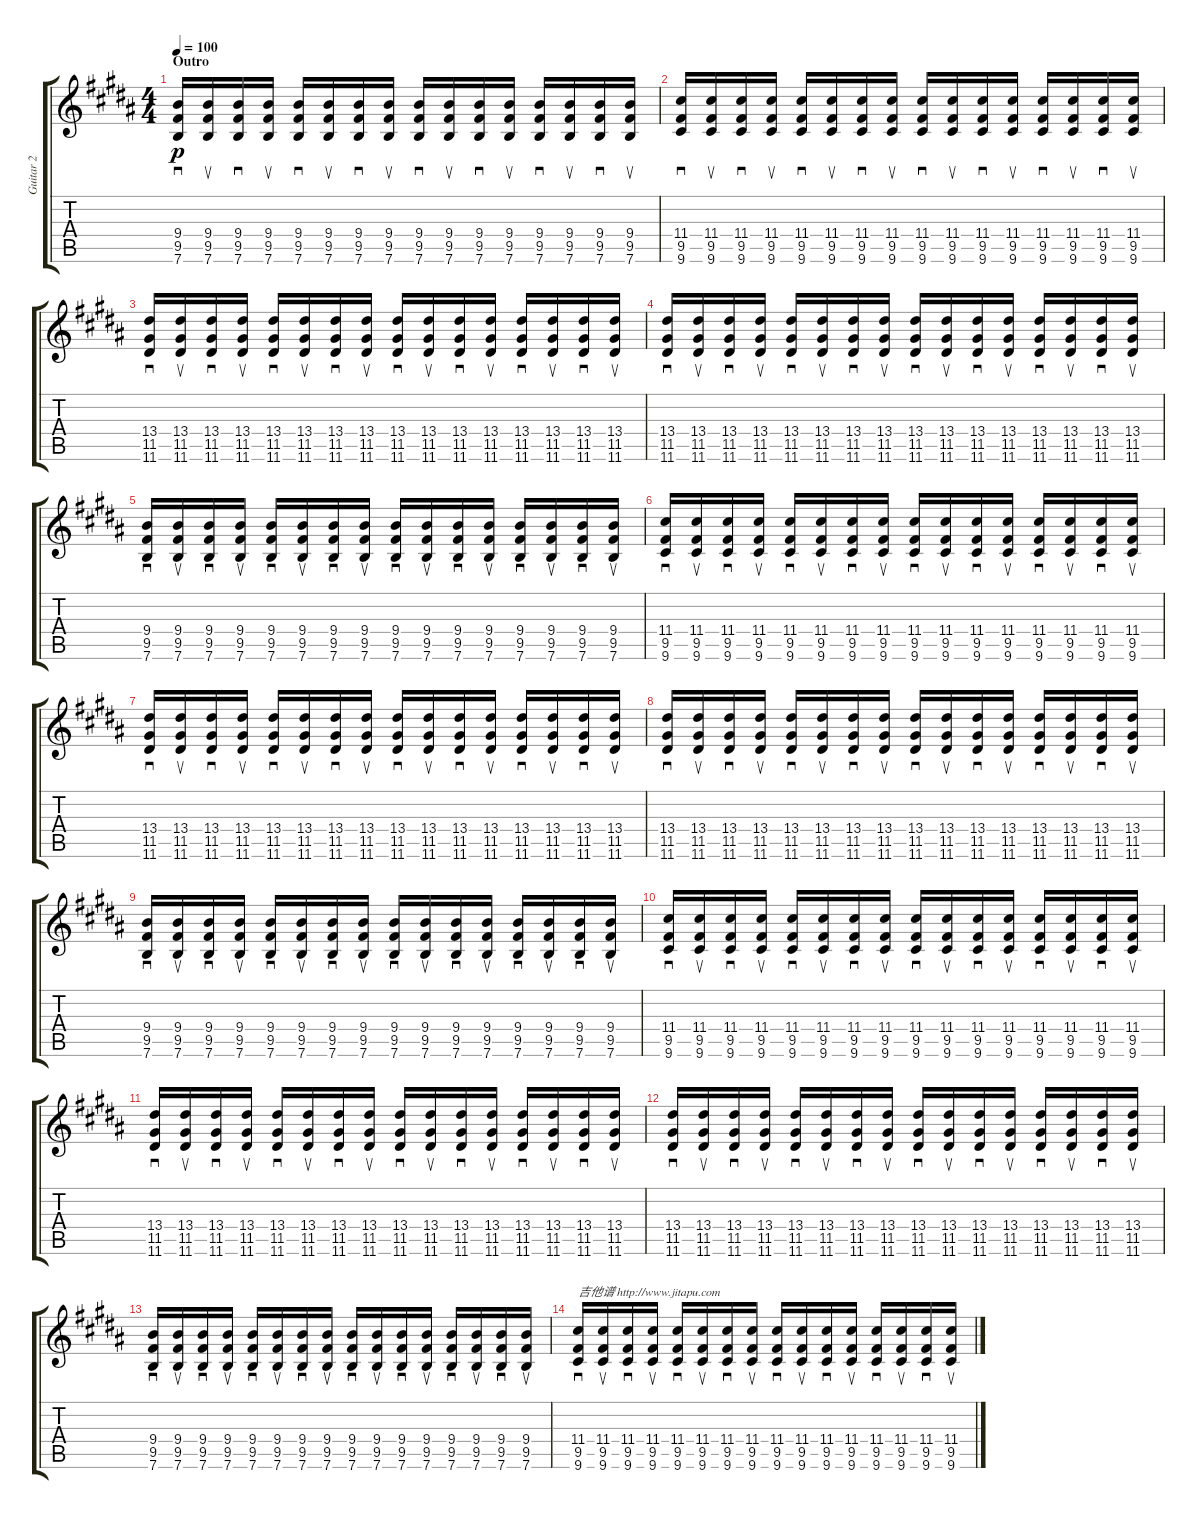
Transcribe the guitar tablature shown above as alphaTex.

\track ("Guitar 2" "Guitar 2") {instrument distortionguitar}
\staff {score tabs}
\tuning (E4 B3 G3 D3 A2 E2) {hide}
\ts (4 4)
\section ("" "Outro")
\tempo 100
\clef g2
\ks b
(9.4 9.5 7.6).16{sd dy p} (9.4 9.5 7.6).16{su} (9.4 9.5 7.6).16{sd} (9.4 9.5 7.6).16{su} (9.4 9.5 7.6).16{sd} (9.4 9.5 7.6).16{su} (9.4 9.5 7.6).16{sd} (9.4 9.5 7.6).16{su} (9.4 9.5 7.6).16{sd} (9.4 9.5 7.6).16{su} (9.4 9.5 7.6).16{sd} (9.4 9.5 7.6).16{su} (9.4 9.5 7.6).16{sd} (9.4 9.5 7.6).16{su} (9.4 9.5 7.6).16{sd} (9.4 9.5 7.6).16{su} |
(11.4 9.5 9.6).16{sd} (11.4 9.5 9.6).16{su} (11.4 9.5 9.6).16{sd} (11.4 9.5 9.6).16{su} (11.4 9.5 9.6).16{sd} (11.4 9.5 9.6).16{su} (11.4 9.5 9.6).16{sd} (11.4 9.5 9.6).16{su} (11.4 9.5 9.6).16{sd} (11.4 9.5 9.6).16{su} (11.4 9.5 9.6).16{sd} (11.4 9.5 9.6).16{su} (11.4 9.5 9.6).16{sd} (11.4 9.5 9.6).16{su} (11.4 9.5 9.6).16{sd} (11.4 9.5 9.6).16{su} |
(13.4 11.5 11.6).16{sd} (13.4 11.5 11.6).16{su} (13.4 11.5 11.6).16{sd} (13.4 11.5 11.6).16{su} (13.4 11.5 11.6).16{sd} (13.4 11.5 11.6).16{su} (13.4 11.5 11.6).16{sd} (13.4 11.5 11.6).16{su} (13.4 11.5 11.6).16{sd} (13.4 11.5 11.6).16{su} (13.4 11.5 11.6).16{sd} (13.4 11.5 11.6).16{su} (13.4 11.5 11.6).16{sd} (13.4 11.5 11.6).16{su} (13.4 11.5 11.6).16{sd} (13.4 11.5 11.6).16{su} |
(13.4 11.5 11.6).16{sd} (13.4 11.5 11.6).16{su} (13.4 11.5 11.6).16{sd} (13.4 11.5 11.6).16{su} (13.4 11.5 11.6).16{sd} (13.4 11.5 11.6).16{su} (13.4 11.5 11.6).16{sd} (13.4 11.5 11.6).16{su} (13.4 11.5 11.6).16{sd} (13.4 11.5 11.6).16{su} (13.4 11.5 11.6).16{sd} (13.4 11.5 11.6).16{su} (13.4 11.5 11.6).16{sd} (13.4 11.5 11.6).16{su} (13.4 11.5 11.6).16{sd} (13.4 11.5 11.6).16{su} |
(9.4 9.5 7.6).16{sd} (9.4 9.5 7.6).16{su} (9.4 9.5 7.6).16{sd} (9.4 9.5 7.6).16{su} (9.4 9.5 7.6).16{sd} (9.4 9.5 7.6).16{su} (9.4 9.5 7.6).16{sd} (9.4 9.5 7.6).16{su} (9.4 9.5 7.6).16{sd} (9.4 9.5 7.6).16{su} (9.4 9.5 7.6).16{sd} (9.4 9.5 7.6).16{su} (9.4 9.5 7.6).16{sd} (9.4 9.5 7.6).16{su} (9.4 9.5 7.6).16{sd} (9.4 9.5 7.6).16{su} |
(11.4 9.5 9.6).16{sd} (11.4 9.5 9.6).16{su} (11.4 9.5 9.6).16{sd} (11.4 9.5 9.6).16{su} (11.4 9.5 9.6).16{sd} (11.4 9.5 9.6).16{su} (11.4 9.5 9.6).16{sd} (11.4 9.5 9.6).16{su} (11.4 9.5 9.6).16{sd} (11.4 9.5 9.6).16{su} (11.4 9.5 9.6).16{sd} (11.4 9.5 9.6).16{su} (11.4 9.5 9.6).16{sd} (11.4 9.5 9.6).16{su} (11.4 9.5 9.6).16{sd} (11.4 9.5 9.6).16{su} |
(13.4 11.5 11.6).16{sd} (13.4 11.5 11.6).16{su} (13.4 11.5 11.6).16{sd} (13.4 11.5 11.6).16{su} (13.4 11.5 11.6).16{sd} (13.4 11.5 11.6).16{su} (13.4 11.5 11.6).16{sd} (13.4 11.5 11.6).16{su} (13.4 11.5 11.6).16{sd} (13.4 11.5 11.6).16{su} (13.4 11.5 11.6).16{sd} (13.4 11.5 11.6).16{su} (13.4 11.5 11.6).16{sd} (13.4 11.5 11.6).16{su} (13.4 11.5 11.6).16{sd} (13.4 11.5 11.6).16{su} |
(13.4 11.5 11.6).16{sd} (13.4 11.5 11.6).16{su} (13.4 11.5 11.6).16{sd} (13.4 11.5 11.6).16{su} (13.4 11.5 11.6).16{sd} (13.4 11.5 11.6).16{su} (13.4 11.5 11.6).16{sd} (13.4 11.5 11.6).16{su} (13.4 11.5 11.6).16{sd} (13.4 11.5 11.6).16{su} (13.4 11.5 11.6).16{sd} (13.4 11.5 11.6).16{su} (13.4 11.5 11.6).16{sd} (13.4 11.5 11.6).16{su} (13.4 11.5 11.6).16{sd} (13.4 11.5 11.6).16{su} |
(9.4 9.5 7.6).16{sd} (9.4 9.5 7.6).16{su} (9.4 9.5 7.6).16{sd} (9.4 9.5 7.6).16{su} (9.4 9.5 7.6).16{sd} (9.4 9.5 7.6).16{su} (9.4 9.5 7.6).16{sd} (9.4 9.5 7.6).16{su} (9.4 9.5 7.6).16{sd} (9.4 9.5 7.6).16{su} (9.4 9.5 7.6).16{sd} (9.4 9.5 7.6).16{su} (9.4 9.5 7.6).16{sd} (9.4 9.5 7.6).16{su} (9.4 9.5 7.6).16{sd} (9.4 9.5 7.6).16{su} |
(11.4 9.5 9.6).16{sd} (11.4 9.5 9.6).16{su} (11.4 9.5 9.6).16{sd} (11.4 9.5 9.6).16{su} (11.4 9.5 9.6).16{sd} (11.4 9.5 9.6).16{su} (11.4 9.5 9.6).16{sd} (11.4 9.5 9.6).16{su} (11.4 9.5 9.6).16{sd} (11.4 9.5 9.6).16{su} (11.4 9.5 9.6).16{sd} (11.4 9.5 9.6).16{su} (11.4 9.5 9.6).16{sd} (11.4 9.5 9.6).16{su} (11.4 9.5 9.6).16{sd} (11.4 9.5 9.6).16{su} |
(13.4 11.5 11.6).16{sd} (13.4 11.5 11.6).16{su} (13.4 11.5 11.6).16{sd} (13.4 11.5 11.6).16{su} (13.4 11.5 11.6).16{sd} (13.4 11.5 11.6).16{su} (13.4 11.5 11.6).16{sd} (13.4 11.5 11.6).16{su} (13.4 11.5 11.6).16{sd} (13.4 11.5 11.6).16{su} (13.4 11.5 11.6).16{sd} (13.4 11.5 11.6).16{su} (13.4 11.5 11.6).16{sd} (13.4 11.5 11.6).16{su} (13.4 11.5 11.6).16{sd} (13.4 11.5 11.6).16{su} |
(13.4 11.5 11.6).16{sd} (13.4 11.5 11.6).16{su} (13.4 11.5 11.6).16{sd} (13.4 11.5 11.6).16{su} (13.4 11.5 11.6).16{sd} (13.4 11.5 11.6).16{su} (13.4 11.5 11.6).16{sd} (13.4 11.5 11.6).16{su} (13.4 11.5 11.6).16{sd} (13.4 11.5 11.6).16{su} (13.4 11.5 11.6).16{sd} (13.4 11.5 11.6).16{su} (13.4 11.5 11.6).16{sd} (13.4 11.5 11.6).16{su} (13.4 11.5 11.6).16{sd} (13.4 11.5 11.6).16{su} |
(9.4 9.5 7.6).16{sd} (9.4 9.5 7.6).16{su} (9.4 9.5 7.6).16{sd} (9.4 9.5 7.6).16{su} (9.4 9.5 7.6).16{sd} (9.4 9.5 7.6).16{su} (9.4 9.5 7.6).16{sd} (9.4 9.5 7.6).16{su} (9.4 9.5 7.6).16{sd} (9.4 9.5 7.6).16{su} (9.4 9.5 7.6).16{sd} (9.4 9.5 7.6).16{su} (9.4 9.5 7.6).16{sd} (9.4 9.5 7.6).16{su} (9.4 9.5 7.6).16{sd} (9.4 9.5 7.6).16{su} |
(11.4 9.5 9.6).16{sd txt "吉他谱 http://www.jitapu.com"} (11.4 9.5 9.6).16{su} (11.4 9.5 9.6).16{sd} (11.4 9.5 9.6).16{su} (11.4 9.5 9.6).16{sd} (11.4 9.5 9.6).16{su} (11.4 9.5 9.6).16{sd} (11.4 9.5 9.6).16{su} (11.4 9.5 9.6).16{sd} (11.4 9.5 9.6).16{su} (11.4 9.5 9.6).16{sd} (11.4 9.5 9.6).16{su} (11.4 9.5 9.6).16{sd} (11.4 9.5 9.6).16{su} (11.4 9.5 9.6).16{sd} (11.4 9.5 9.6).16{su}
